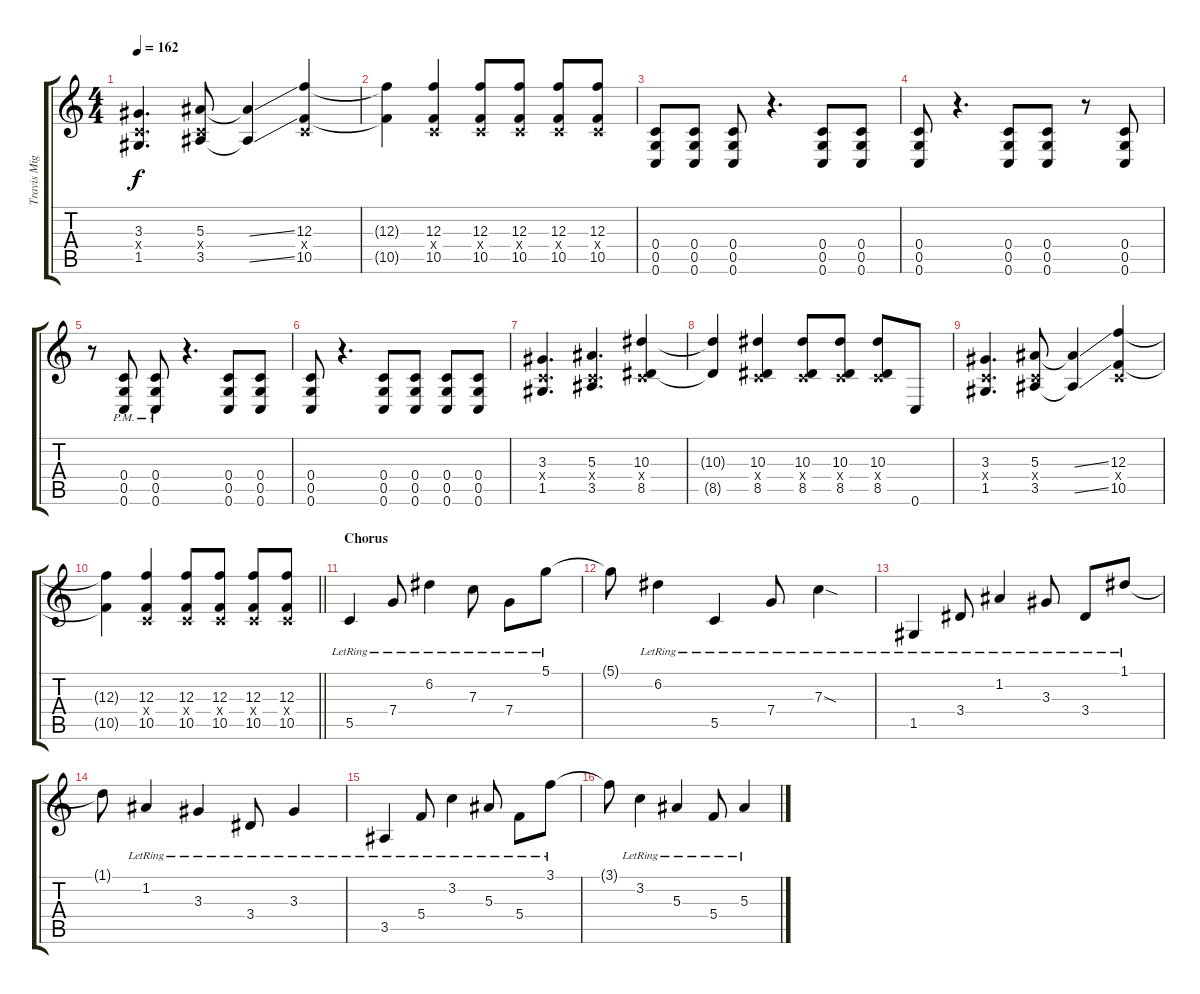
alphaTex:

\track ("Travis Miguel" "Travis Mig") {instrument distortionguitar}
\staff {score tabs}
\tuning (D4 A3 F3 C3 G2 C2) {hide}
\ts (4 4)
\tempo 162
\clef g2
\ks c
(3.3 0.4{x} 1.5).4{d dy f} (5.3 0.4{x} 3.5).8 (5.3{ss t} 3.5{ss t}).4 (12.3 0.4{x} 10.5).4 |
(12.3{t} 10.5{t}).4 (12.3 0.4{x} 10.5).4 (12.3 0.4{x} 10.5).8 (12.3 0.4{x} 10.5).8 (12.3 0.4{x} 10.5).8 (12.3 0.4{x} 10.5).8 |
(0.4 0.5 0.6).8 (0.4 0.5 0.6).8 (0.4 0.5 0.6).8 r.4{d} (0.4 0.5 0.6).8 (0.4 0.5 0.6).8 |
(0.4 0.5 0.6).8 r.4{d} (0.4 0.5 0.6).8 (0.4 0.5 0.6).8 r.8 (0.4 0.5 0.6).8 |
r.8 (0.4{pm} 0.5{pm} 0.6{pm}).8 (0.4{pm} 0.5{pm} 0.6{pm}).8 r.4{d} (0.4 0.5 0.6).8 (0.4 0.5 0.6).8 |
(0.4 0.5 0.6).8 r.4{d} (0.4 0.5 0.6).8 (0.4 0.5 0.6).8 (0.4 0.5 0.6).8 (0.4 0.5 0.6).8 |
(3.3 0.4{x} 1.5).4{d} (5.3 0.4{x} 3.5).4{d} (10.3 0.4{x} 8.5).4 |
(10.3{t} 8.5{t}).4 (10.3 0.4{x} 8.5).4 (10.3 0.4{x} 8.5).8 (10.3 0.4{x} 8.5).8 (10.3 0.4{x} 8.5).8 0.6.8 |
(3.3 0.4{x} 1.5).4{d} (5.3 0.4{x} 3.5).8 (5.3{ss t} 3.5{ss t}).4 (12.3 0.4{x} 10.5).4 |
\barLineRight lightlight
(12.3{t} 10.5{t}).4 (12.3 0.4{x} 10.5).4 (12.3 0.4{x} 10.5).8 (12.3 0.4{x} 10.5).8 (12.3 0.4{x} 10.5).8 (12.3 0.4{x} 10.5).8 |
\section ("" "Chorus")
5.5{lr}.4 7.4{lr}.8 6.2{lr}.4 7.3{lr}.8 7.4{lr}.8 5.1{lr}.8 |
5.1{t}.8 6.2{lr}.4 5.5{lr}.4 7.4{lr}.8 7.3{sod lr}.4 |
1.5{lr}.4 3.4{lr}.8 1.2{lr}.4 3.3{lr}.8 3.4{lr}.8 1.1{lr}.8 |
1.1{t}.8 1.2{lr}.4 3.3{lr}.4 3.4{lr}.8 3.3{lr}.4 |
3.5{lr}.4 5.4{lr}.8 3.2{lr}.4 5.3{lr}.8 5.4{lr}.8 3.1{lr}.8 |
3.1{t}.8 3.2{lr}.4 5.3{lr}.4 5.4{lr}.8 5.3{lr}.4
